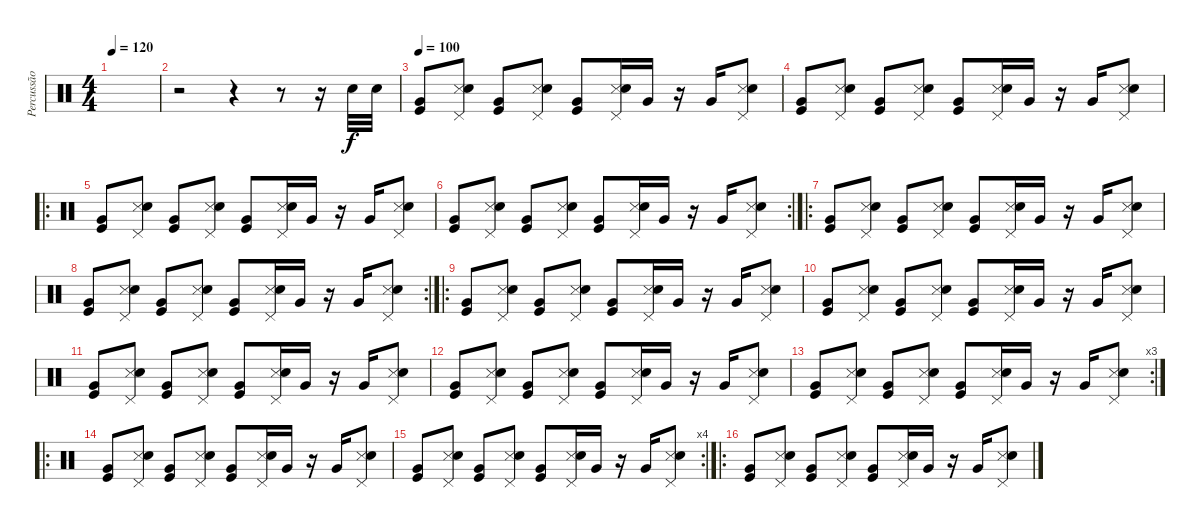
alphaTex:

\track ("Percussão" "Percussão") {instrument percussion}
\staff {score}
\articulation defaults
\ts (4 4)
\tempo 120
\tempo 95
\tempo 120
\clef neutral
\ks c
|
r.2 r.4 r.8 r.16 "Snare (hit) 2".32 "Snare (hit) 2".32 |
\tempo 105
\tempo 100
("Kick (hit)" "Very Low Tom (hit)").8 ("Snare (side stick) 3" "Snare (hit) 2" "Pedal Hi-Hat (hit)").8 ("Kick (hit)" "Very Low Tom (hit)").8 ("Snare (side stick) 3" "Snare (hit) 2" "Pedal Hi-Hat (hit)").8 ("Kick (hit)" "Very Low Tom (hit)").8 ("Snare (side stick) 3" "Snare (hit) 2" "Pedal Hi-Hat (hit)").16 "Very Low Tom (hit)".16 r.16 "Very Low Tom (hit)".16 ("Snare (side stick) 3" "Snare (hit) 2" "Pedal Hi-Hat (hit)").8 |
("Kick (hit)" "Very Low Tom (hit)").8 ("Snare (side stick) 3" "Snare (hit) 2" "Pedal Hi-Hat (hit)").8 ("Kick (hit)" "Very Low Tom (hit)").8 ("Snare (side stick) 3" "Snare (hit) 2" "Pedal Hi-Hat (hit)").8 ("Kick (hit)" "Very Low Tom (hit)").8 ("Snare (side stick) 3" "Snare (hit) 2" "Pedal Hi-Hat (hit)").16 "Very Low Tom (hit)".16 r.16 "Very Low Tom (hit)".16 ("Snare (side stick) 3" "Snare (hit) 2" "Pedal Hi-Hat (hit)").8 |
\ro
("Kick (hit)" "Very Low Tom (hit)").8 ("Snare (side stick) 3" "Snare (hit) 2" "Pedal Hi-Hat (hit)").8 ("Kick (hit)" "Very Low Tom (hit)").8 ("Snare (side stick) 3" "Snare (hit) 2" "Pedal Hi-Hat (hit)").8 ("Kick (hit)" "Very Low Tom (hit)").8 ("Snare (side stick) 3" "Snare (hit) 2" "Pedal Hi-Hat (hit)").16 "Very Low Tom (hit)".16 r.16 "Very Low Tom (hit)".16 ("Snare (side stick) 3" "Snare (hit) 2" "Pedal Hi-Hat (hit)").8 |
\rc 2
("Kick (hit)" "Very Low Tom (hit)").8 ("Snare (side stick) 3" "Snare (hit) 2" "Pedal Hi-Hat (hit)").8 ("Kick (hit)" "Very Low Tom (hit)").8 ("Snare (side stick) 3" "Snare (hit) 2" "Pedal Hi-Hat (hit)").8 ("Kick (hit)" "Very Low Tom (hit)").8 ("Snare (side stick) 3" "Snare (hit) 2" "Pedal Hi-Hat (hit)").16 "Very Low Tom (hit)".16 r.16 "Very Low Tom (hit)".16 ("Snare (side stick) 3" "Snare (hit) 2" "Pedal Hi-Hat (hit)").8 |
\ro
("Kick (hit)" "Very Low Tom (hit)").8 ("Snare (side stick) 3" "Snare (hit) 2" "Pedal Hi-Hat (hit)").8 ("Kick (hit)" "Very Low Tom (hit)").8 ("Snare (side stick) 3" "Snare (hit) 2" "Pedal Hi-Hat (hit)").8 ("Kick (hit)" "Very Low Tom (hit)").8 ("Snare (side stick) 3" "Snare (hit) 2" "Pedal Hi-Hat (hit)").16 "Very Low Tom (hit)".16 r.16 "Very Low Tom (hit)".16 ("Snare (side stick) 3" "Snare (hit) 2" "Pedal Hi-Hat (hit)").8 |
\rc 2
("Kick (hit)" "Very Low Tom (hit)").8 ("Snare (side stick) 3" "Snare (hit) 2" "Pedal Hi-Hat (hit)").8 ("Kick (hit)" "Very Low Tom (hit)").8 ("Snare (side stick) 3" "Snare (hit) 2" "Pedal Hi-Hat (hit)").8 ("Kick (hit)" "Very Low Tom (hit)").8 ("Snare (side stick) 3" "Snare (hit) 2" "Pedal Hi-Hat (hit)").16 "Very Low Tom (hit)".16 r.16 "Very Low Tom (hit)".16 ("Snare (side stick) 3" "Snare (hit) 2" "Pedal Hi-Hat (hit)").8 |
\ro
("Kick (hit)" "Very Low Tom (hit)").8 ("Snare (side stick) 3" "Snare (hit) 2" "Pedal Hi-Hat (hit)").8 ("Kick (hit)" "Very Low Tom (hit)").8 ("Snare (side stick) 3" "Snare (hit) 2" "Pedal Hi-Hat (hit)").8 ("Kick (hit)" "Very Low Tom (hit)").8 ("Snare (side stick) 3" "Snare (hit) 2" "Pedal Hi-Hat (hit)").16 "Very Low Tom (hit)".16 r.16 "Very Low Tom (hit)".16 ("Snare (side stick) 3" "Snare (hit) 2" "Pedal Hi-Hat (hit)").8 |
("Kick (hit)" "Very Low Tom (hit)").8 ("Snare (side stick) 3" "Snare (hit) 2" "Pedal Hi-Hat (hit)").8 ("Kick (hit)" "Very Low Tom (hit)").8 ("Snare (side stick) 3" "Snare (hit) 2" "Pedal Hi-Hat (hit)").8 ("Kick (hit)" "Very Low Tom (hit)").8 ("Snare (side stick) 3" "Snare (hit) 2" "Pedal Hi-Hat (hit)").16 "Very Low Tom (hit)".16 r.16 "Very Low Tom (hit)".16 ("Snare (side stick) 3" "Snare (hit) 2" "Pedal Hi-Hat (hit)").8 |
("Kick (hit)" "Very Low Tom (hit)").8 ("Snare (side stick) 3" "Snare (hit) 2" "Pedal Hi-Hat (hit)").8 ("Kick (hit)" "Very Low Tom (hit)").8 ("Snare (side stick) 3" "Snare (hit) 2" "Pedal Hi-Hat (hit)").8 ("Kick (hit)" "Very Low Tom (hit)").8 ("Snare (side stick) 3" "Snare (hit) 2" "Pedal Hi-Hat (hit)").16 "Very Low Tom (hit)".16 r.16 "Very Low Tom (hit)".16 ("Snare (side stick) 3" "Snare (hit) 2" "Pedal Hi-Hat (hit)").8 |
("Kick (hit)" "Very Low Tom (hit)").8 ("Snare (side stick) 3" "Snare (hit) 2" "Pedal Hi-Hat (hit)").8 ("Kick (hit)" "Very Low Tom (hit)").8 ("Snare (side stick) 3" "Snare (hit) 2" "Pedal Hi-Hat (hit)").8 ("Kick (hit)" "Very Low Tom (hit)").8 ("Snare (side stick) 3" "Snare (hit) 2" "Pedal Hi-Hat (hit)").16 "Very Low Tom (hit)".16 r.16 "Very Low Tom (hit)".16 ("Snare (side stick) 3" "Snare (hit) 2" "Pedal Hi-Hat (hit)").8 |
\rc 3
("Kick (hit)" "Very Low Tom (hit)").8 ("Snare (side stick) 3" "Snare (hit) 2" "Pedal Hi-Hat (hit)").8 ("Kick (hit)" "Very Low Tom (hit)").8 ("Snare (side stick) 3" "Snare (hit) 2" "Pedal Hi-Hat (hit)").8 ("Kick (hit)" "Very Low Tom (hit)").8 ("Snare (side stick) 3" "Snare (hit) 2" "Pedal Hi-Hat (hit)").16 "Very Low Tom (hit)".16 r.16 "Very Low Tom (hit)".16 ("Snare (side stick) 3" "Snare (hit) 2" "Pedal Hi-Hat (hit)").8 |
\ro
("Kick (hit)" "Very Low Tom (hit)").8 ("Snare (side stick) 3" "Snare (hit) 2" "Pedal Hi-Hat (hit)").8 ("Kick (hit)" "Very Low Tom (hit)").8 ("Snare (side stick) 3" "Snare (hit) 2" "Pedal Hi-Hat (hit)").8 ("Kick (hit)" "Very Low Tom (hit)").8 ("Snare (side stick) 3" "Snare (hit) 2" "Pedal Hi-Hat (hit)").16 "Very Low Tom (hit)".16 r.16 "Very Low Tom (hit)".16 ("Snare (side stick) 3" "Snare (hit) 2" "Pedal Hi-Hat (hit)").8 |
\rc 4
("Kick (hit)" "Very Low Tom (hit)").8 ("Snare (side stick) 3" "Snare (hit) 2" "Pedal Hi-Hat (hit)").8 ("Kick (hit)" "Very Low Tom (hit)").8 ("Snare (side stick) 3" "Snare (hit) 2" "Pedal Hi-Hat (hit)").8 ("Kick (hit)" "Very Low Tom (hit)").8 ("Snare (side stick) 3" "Snare (hit) 2" "Pedal Hi-Hat (hit)").16 "Very Low Tom (hit)".16 r.16 "Very Low Tom (hit)".16 ("Snare (side stick) 3" "Snare (hit) 2" "Pedal Hi-Hat (hit)").8 |
\ro
("Kick (hit)" "Very Low Tom (hit)").8 ("Snare (side stick) 3" "Snare (hit) 2" "Pedal Hi-Hat (hit)").8 ("Kick (hit)" "Very Low Tom (hit)").8 ("Snare (side stick) 3" "Snare (hit) 2" "Pedal Hi-Hat (hit)").8 ("Kick (hit)" "Very Low Tom (hit)").8 ("Snare (side stick) 3" "Snare (hit) 2" "Pedal Hi-Hat (hit)").16 "Very Low Tom (hit)".16 r.16 "Very Low Tom (hit)".16 ("Snare (side stick) 3" "Snare (hit) 2" "Pedal Hi-Hat (hit)").8
